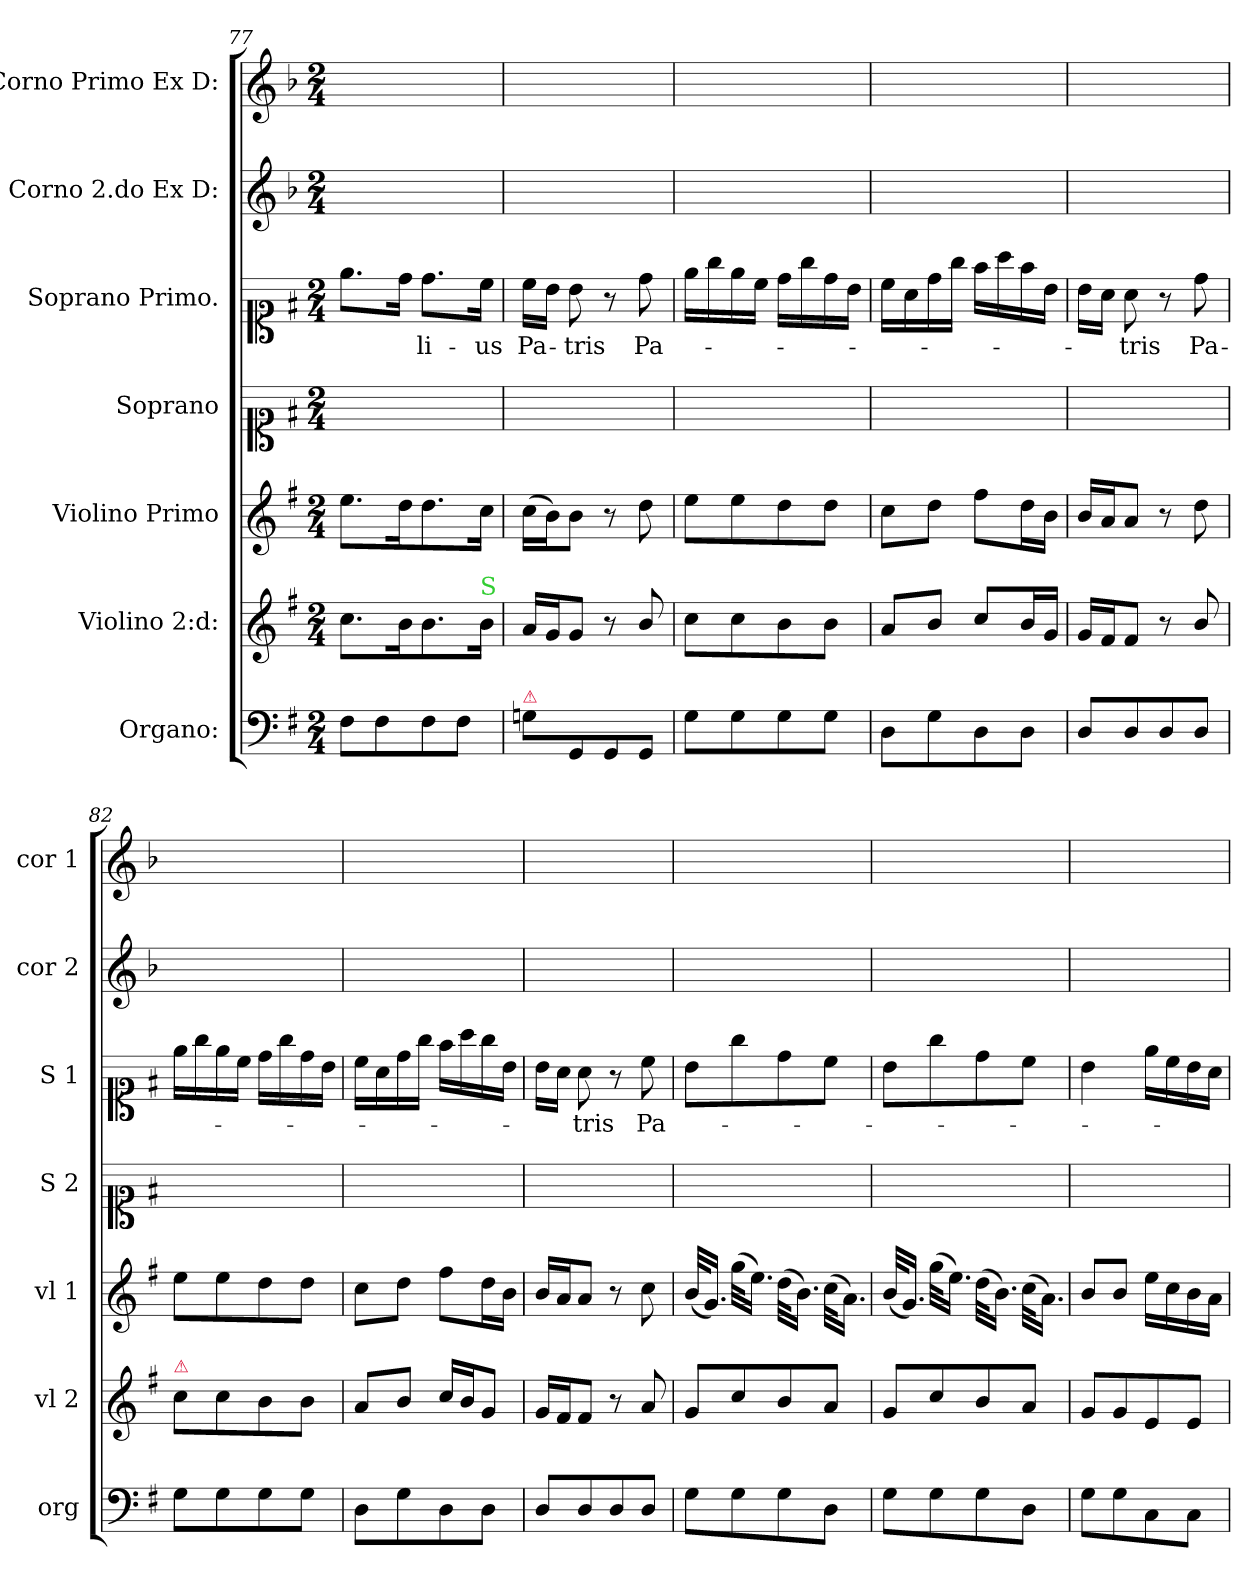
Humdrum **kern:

**kern	**kern	**kern	**kern	**kern	**text	**kern	**kern
*part7	*part6	*part5	*part4	*part3	*part3	*part2	*part1
*staff7	*staff6	*staff5	*staff4	*staff3	*staff3	*staff2	*staff1
*I"Organo:	*I"Violino 2:d:	*I"Violino Primo	*I"Soprano	*I"Soprano Primo.	*	*I"Corno 2.do Ex D:	*I"Corno Primo Ex D:
*I'org	*I'vl 2	*I'vl 1	*I'S 2	*I'S 1	*	*I'cor 2	*I'cor 1
*clefF4	*clefG2	*clefG2	*clefC1	*clefC1	*	*clefG2	*clefG2
*	*	*	*	*	*	*ITrd6c10	*ITrd6c10
*k[f#]	*k[f#]	*k[f#]	*k[f#]	*k[f#]	*	*k[f#]	*k[f#]
*G:	*G:	*G:	*G:	*G:	*	*G:	*G:
*M2/4	*M2/4	*M2/4	*M2/4	*M2/4	*	*M2/4	*M2/4
=77	=77	=77	=77	=77	=77	=77	=77
8F#\L	8.cc\L	8.ee\L	2ryy	8.ee\L	.	2ryy	2ryy
8F#\	.	.	.	.	.	.	.
.	16b\K	16dd\K	.	16dd\Jk	.	.	.
8F#\	8.b\	8.dd\	.	8.dd\L	-li-	.	.
8F#\J	.	.	.	.	.	.	.
!	!LO:TX:a:color=limegreen:t=S	!	!	!	!	!	!
.	16b\Jk	16cc\Jk	.	16cc\Jk	-us	.	.
=78	=78	=78	=78	=78	=78	=78	=78
!LO:TX:a:color=crimson:t=⚠	!	!	!	!	!	!	!
8Gn\L	16a/LL	(16cc\LL	2ryy	16cc\LL	Pa-	2ryy	2ryy
.	16g/J	16b\J)	.	16b\JJ	.	.	.
8GG/	8g/J	8b\J	.	8b\	-tris	.	.
8GG/	8r	8r	.	8r	.	.	.
8GG/J	8b/	8dd\	.	8dd\	Pa-	.	.
=79	=79	=79	=79	=79	=79	=79	=79
8G\L	8cc\L	8ee\L	2ryy	16ee\LL	.	2ryy	2ryy
.	.	.	.	16gg\	.	.	.
8G\	8cc\	8ee\	.	16ee\	.	.	.
.	.	.	.	16cc\JJ	.	.	.
8G\	8b\	8dd\	.	16dd\LL	.	.	.
.	.	.	.	16gg\	.	.	.
8G\J	8b\J	8dd\J	.	16dd\	.	.	.
.	.	.	.	16b\JJ	.	.	.
=80	=80	=80	=80	=80	=80	=80	=80
8D\L	8a/L	8cc\L	2ryy	16cc\LL	.	2ryy	2ryy
.	.	.	.	16a\	.	.	.
8G\	8b/J	8dd\J	.	16dd\	.	.	.
.	.	.	.	16gg\JJ	.	.	.
8D\	8cc/L	8ff#\L	.	16ff#\LL	.	.	.
.	.	.	.	16aa\	.	.	.
8D\J	16b/L	16dd\L	.	16ff#\	.	.	.
.	16g/JJ	16b\JJ	.	16b\JJ	.	.	.
=81	=81	=81	=81	=81	=81	=81	=81
8D/L	16g/LL	16b/LL	2ryy	16b\LL	.	2ryy	2ryy
.	16f#/J	16a/J	.	16a\JJ	.	.	.
8D/	8f#/J	8a/J	.	8a\	-tris	.	.
8D/	8r	8r	.	8r	.	.	.
8D/J	8b/	8dd\	.	8dd\	Pa-	.	.
=82	=82	=82	=82	=82	=82	=82	=82
!	!LO:TX:a:color=crimson:t=⚠	!	!	!	!	!	!
8G\L	8cc\L	8ee\L	2ryy	16ee\LL	.	2ryy	2ryy
.	.	.	.	16gg\	.	.	.
8G\	8cc\	8ee\	.	16ee\	.	.	.
.	.	.	.	16cc\JJ	.	.	.
8G\	8b\	8dd\	.	16dd\LL	.	.	.
.	.	.	.	16gg\	.	.	.
8G\J	8b\J	8dd\J	.	16dd\	.	.	.
.	.	.	.	16b\JJ	.	.	.
=83	=83	=83	=83	=83	=83	=83	=83
8D\L	8a/L	8cc\L	2ryy	16cc\LL	.	2ryy	2ryy
.	.	.	.	16a\	.	.	.
8G\	8b/J	8dd\J	.	16dd\	.	.	.
.	.	.	.	16gg\JJ	.	.	.
8D\	16cc/LL	8ff#\L	.	16ff#\LL	.	.	.
.	16b/J	.	.	16aa\	.	.	.
8D\J	8g/J	16dd\L	.	16gg\	.	.	.
.	.	16b\JJ	.	16b\JJ	.	.	.
=84	=84	=84	=84	=84	=84	=84	=84
8D/L	16g/LL	16b/LL	2ryy	16b\LL	.	2ryy	2ryy
.	16f#/J	16a/J	.	16a\JJ	.	.	.
8D/	8f#/J	8a/J	.	8a\	-tris	.	.
8D/	8r	8r	.	8r	.	.	.
8D/J	8a/	8cc\	.	8cc\	Pa-	.	.
=85	=85	=85	=85	=85	=85	=85	=85
8G\L	8g/L	(32b/KLL	2ryy	8b\L	.	2ryy	2ryy
.	.	16.g/JJ)	.	.	.	.	.
8G\	8cc/	(32gg\KLL	.	8gg\	.	.	.
.	.	16.ee\JJ)	.	.	.	.	.
8G\	8b/	(32dd\KLL	.	8dd\	.	.	.
.	.	16.b\JJ)	.	.	.	.	.
8D\J	8a/J	(32cc\KLL	.	8cc\J	.	.	.
.	.	16.a\JJ)	.	.	.	.	.
=86	=86	=86	=86	=86	=86	=86	=86
8G\L	8g/L	(32b/KLL	2ryy	8b\L	.	2ryy	2ryy
.	.	16.g/JJ)	.	.	.	.	.
8G\	8cc/	(32gg\KLL	.	8gg\	.	.	.
.	.	16.ee\JJ)	.	.	.	.	.
8G\	8b/	(32dd\KLL	.	8dd\	.	.	.
.	.	16.b\JJ)	.	.	.	.	.
8D\J	8a/J	(32cc\KLL	.	8cc\J	.	.	.
.	.	16.a\JJ)	.	.	.	.	.
=87	=87	=87	=87	=87	=87	=87	=87
8G\L	8g/L	8b/L	2ryy	4b\	.	2ryy	2ryy
8G\	8g/	8b/J	.	.	.	.	.
8C\	8e/	16ee\LL	.	16ee\LL	.	.	.
.	.	16cc\	.	16cc\	.	.	.
8C\J	8e/J	16b\	.	16b\	.	.	.
.	.	16a\JJ	.	16a\JJ	.	.	.
=	=	=	=	=	=	=	=
*-	*-	*-	*-	*-	*-	*-	*-
